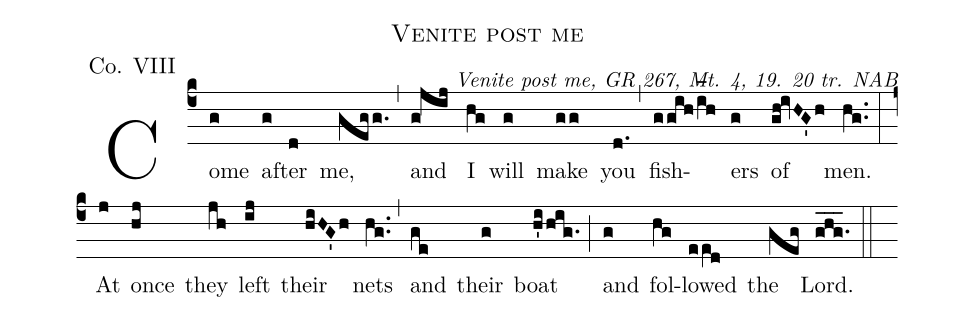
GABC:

name: Venite post me;
office-part: Communio;
mode: 8;
commentary: Venite post me, GR 267, Mt. 4, 19. 20 tr. NAB;
annotation: Co. VIII;
%%
(c4)Come(g) af(g)ter(d) me,(gegg.) (,)
and(g!jij) I(hg) will(g) make(gg) you(d.) (,) fish(ggih/i_[oh:h]h)ers(g) of(gh!ivHG'h) men.(hg..) (:)

At(j) once(hj) they(jh) left(ij) their(hiHG'h) nets(hg..) (,)
and(ge) their(g) boat(h'i/hig.) (;)
and(g) fol(hg)lowed(ee[ll:1]d) the(geg) Lord.(ghg___.) (::)
